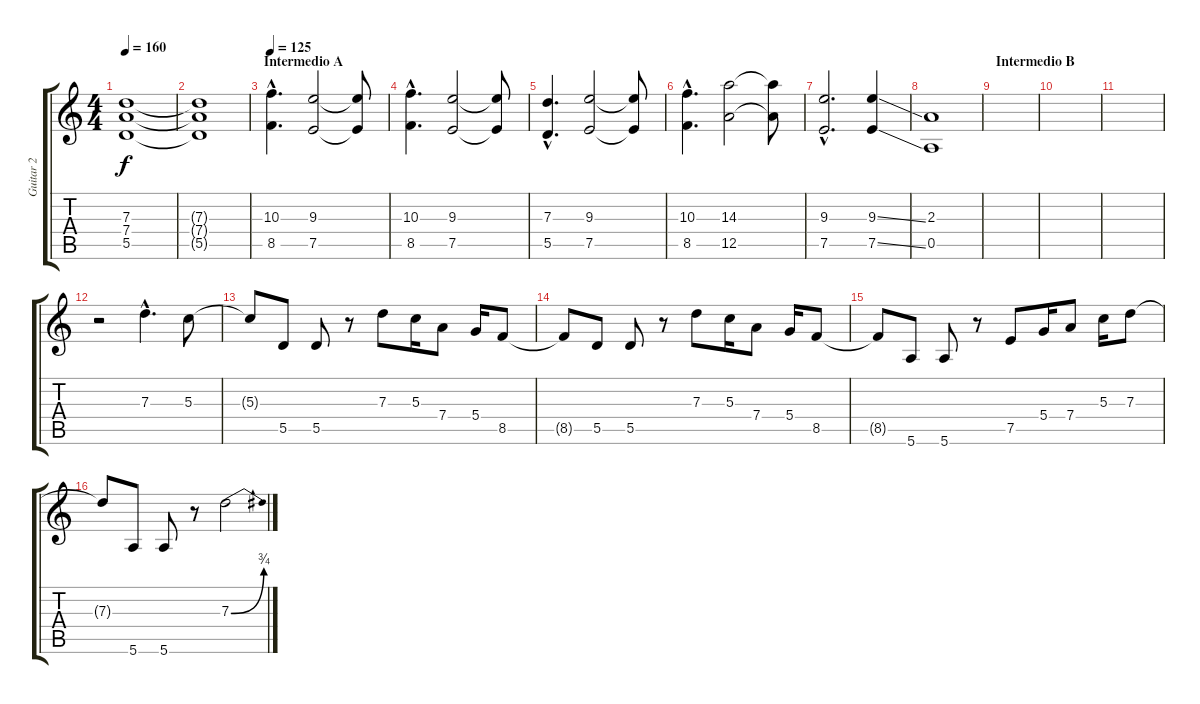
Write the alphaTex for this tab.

\track ("Guitar 2" "Guitar 2") {instrument distortionguitar}
\staff {score tabs}
\tuning (E4 B3 G3 D3 A2 E2) {hide}
\ts (4 4)
\tempo 160
\clef g2
\ks c
(7.3 7.4 5.5).1{dy f} |
(7.3{t} 7.4{t} 5.5{t}).1 |
\section ("" "Intermedio A")
\tempo 125
(10.3{hac} 8.5{hac}).4{d} (9.3 7.5).2 (9.3{t} 7.5{t}).8 |
(10.3{hac} 8.5{hac}).4{d} (9.3 7.5).2 (9.3{t} 7.5{t}).8 |
(7.3{hac} 5.5{hac}).4{d} (9.3 7.5).2 (9.3{t} 7.5{t}).8 |
(10.3{hac} 8.5{hac}).4{d} (14.3 12.5).2 (14.3{t} 12.5{t}).8 |
(9.3{hac} 7.5{hac}).2{d} (9.3{ss} 7.5{ss}).4 |
(2.3 0.5).1 |
\section ("" "Intermedio B")
|
|
|
r.2 7.3{hac}.4{d} 5.3.8 |
5.3{t}.8 5.5.8 5.5.8 r.8 7.3.8 5.3.16 7.4.8 5.4.16 8.5.8 |
8.5{t}.8 5.5.8 5.5.8 r.8 7.3.8 5.3.16 7.4.8 5.4.16 8.5.8 |
8.5{t}.8 5.6.8 5.6.8 r.8 7.5.8 5.4.16 7.4.8 5.3.16 7.3.8 |
7.3{t}.8 5.6.8 5.6.8 r.8 7.3{be (bend 0 0 60 3)}.2
